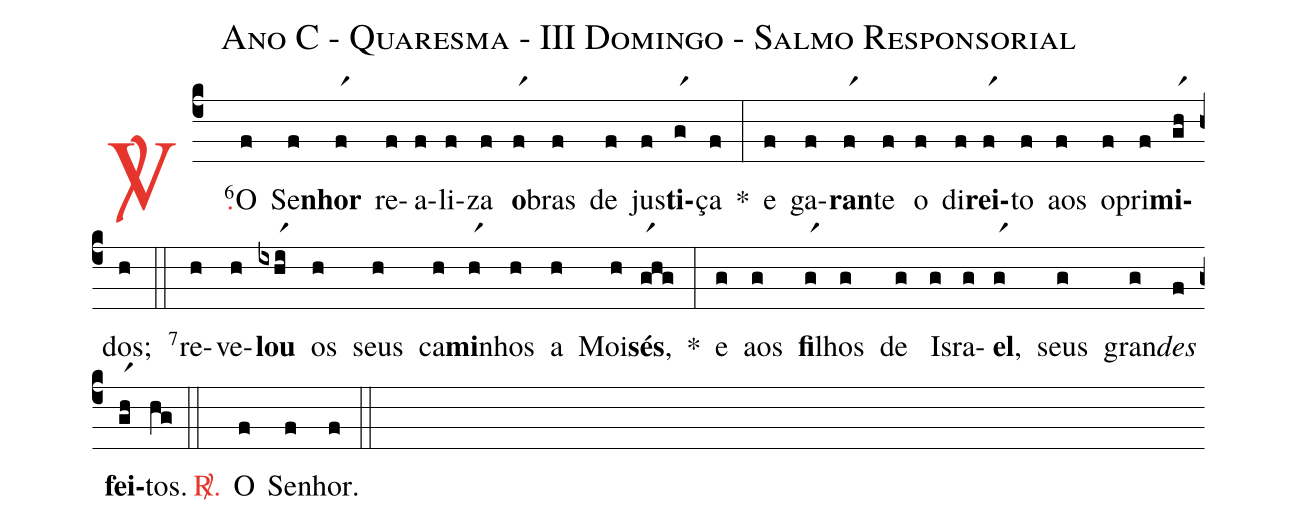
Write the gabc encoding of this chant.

name: Ano C - Quaresma - III Domingo - Salmo Responsorial;
%%
(c4)

<c><sp>V/</sp>.</c>() <v>\VSup{6}</v>O(f) Se(f)<b>nhor</b>(fr1) re(f)a(f)li(f)za(f) <b>o</b>(fr1)bras(f) de(f) jus(f)<b>ti</b>(gr1)ça(f) *(:)
e(f) ga(f)<b>ran</b>(fr1)te(f) o(f) di(f)<b>rei</b>(fr1)to(f) aos(f) o(f)pri(f)<b>mi</b>(gr1h)dos;(h)

(::)

<v>\VSup{7}</v>re(h)ve(h)<b>lou</b>(ixhr1i) os(h) seus(h) ca(h)<b>mi</b>(hr1)nhos(h) a(h) Moi(h)<b>sés</b>,(gr1hg) *(:)
e(g) aos(g) <b>fi</b>(gr1)lhos(g) de(g) Is(g)ra(g)<b>el</b>,(gr1) seus(g) gran(g)<i>des</i>(f) <b>fei</b>(gr1h)tos.(hg)

(::)

<c><sp>R/</sp>.</c>() O(f) Se(f)nhor.(f)

(::)
